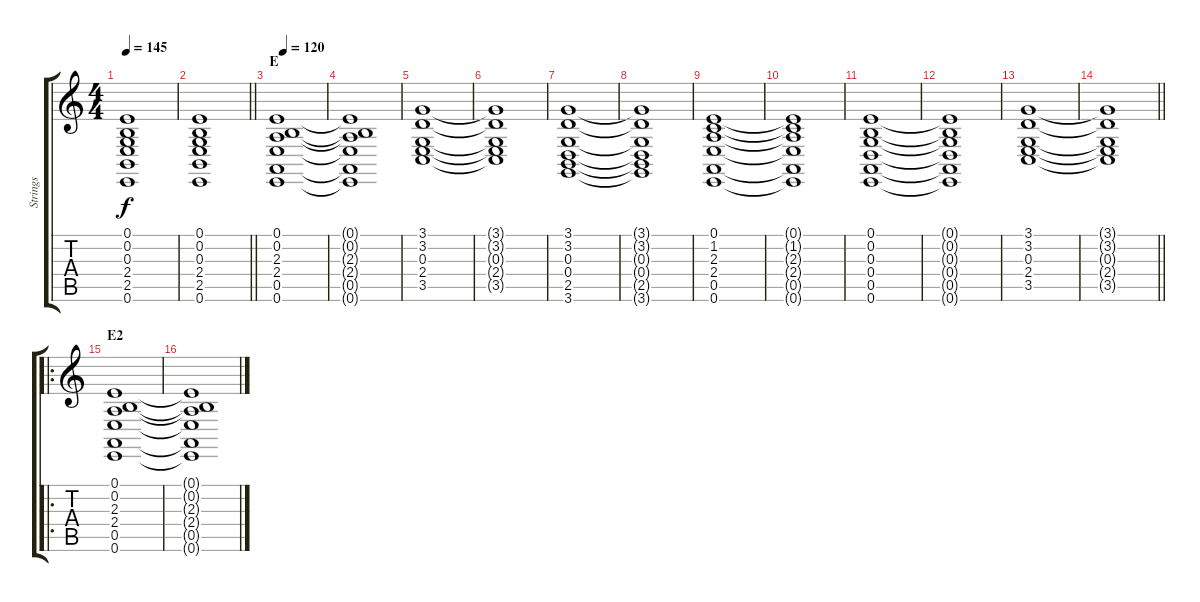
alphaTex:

\track ("Strings" "Strings") {instrument stringensemble2}
\staff {score tabs}
\tuning (E4 B3 G3 D3 A2 E2) {hide}
\ts (4 4)
\tempo 145
\clef g2
\ks c
(0.1 0.2 0.3 2.4 2.5 0.6).1{dy f} |
\barLineRight lightlight
(0.1 0.2 0.3 2.4 2.5 0.6).1 |
\section ("" "E")
\tempo 120
(0.1 0.2 2.3 2.4 0.5 0.6).1 |
(0.1{t} 0.2{t} 2.3{t} 2.4{t} 0.5{t} 0.6{t}).1 |
(3.1 3.2 0.3 2.4 3.5).1 |
(3.1{t} 3.2{t} 0.3{t} 2.4{t} 3.5{t}).1 |
(3.1 3.2 0.3 0.4 2.5 3.6).1 |
(3.1{t} 3.2{t} 0.3{t} 0.4{t} 2.5{t} 3.6{t}).1 |
(0.1 1.2 2.3 2.4 0.5 0.6).1 |
(0.1{t} 1.2{t} 2.3{t} 2.4{t} 0.5{t} 0.6{t}).1 |
(0.1 0.2 0.3 0.4 0.5 0.6).1 |
(0.1{t} 0.2{t} 0.3{t} 0.4{t} 0.5{t} 0.6{t}).1 |
(3.1 3.2 0.3 2.4 3.5).1 |
\barLineRight lightlight
(3.1{t} 3.2{t} 0.3{t} 2.4{t} 3.5{t}).1 |
\ro
\section ("" "E2")
(0.1 0.2 2.3 2.4 0.5 0.6).1 |
(0.1{t} 0.2{t} 2.3{t} 2.4{t} 0.5{t} 0.6{t}).1
